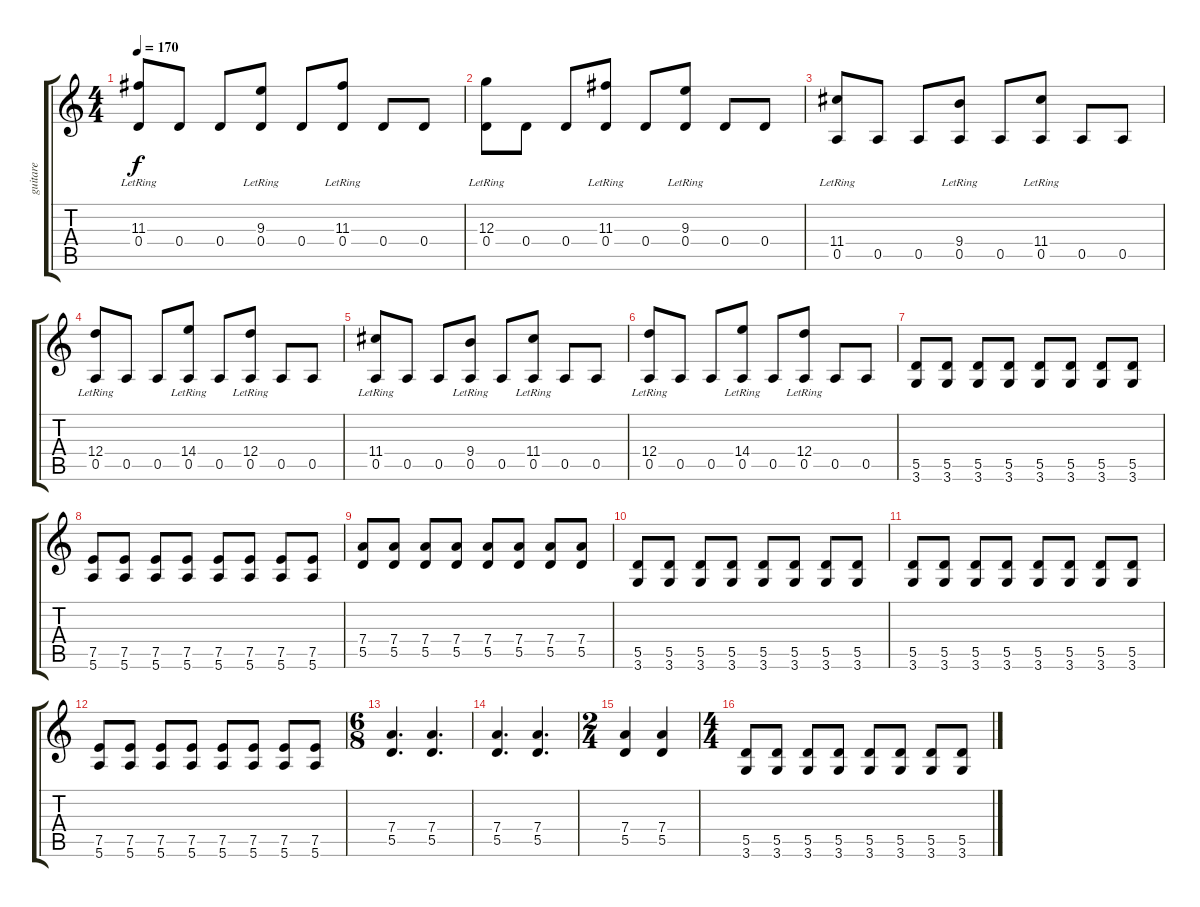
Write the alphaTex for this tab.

\track ("guitare" "guitare") {instrument distortionguitar}
\staff {score tabs}
\tuning (E4 B3 G3 D3 A2 E2) {hide}
\ts (4 4)
\tempo 170
\clef g2
\ks c
(11.3{lr} 0.4).8{dy f} 0.4.8 0.4.8 (9.3{lr} 0.4).8 0.4.8 (11.3{lr} 0.4).8 0.4.8 0.4.8 |
(12.3{lr} 0.4).8 0.4.8 0.4.8 (11.3{lr} 0.4).8 0.4.8 (9.3{lr} 0.4).8 0.4.8 0.4.8 |
(11.4{lr} 0.5).8 0.5.8 0.5.8 (9.4{lr} 0.5).8 0.5.8 (11.4{lr} 0.5).8 0.5.8 0.5.8 |
(12.4{lr} 0.5).8 0.5.8 0.5.8 (14.4{lr} 0.5).8 0.5.8 (12.4{lr} 0.5).8 0.5.8 0.5.8 |
(11.4{lr} 0.5).8 0.5.8 0.5.8 (9.4{lr} 0.5).8 0.5.8 (11.4{lr} 0.5).8 0.5.8 0.5.8 |
(12.4{lr} 0.5).8 0.5.8 0.5.8 (14.4{lr} 0.5).8 0.5.8 (12.4{lr} 0.5).8 0.5.8 0.5.8 |
(5.5 3.6).8 (5.5 3.6).8 (5.5 3.6).8 (5.5 3.6).8 (5.5 3.6).8 (5.5 3.6).8 (5.5 3.6).8 (5.5 3.6).8 |
(7.5 5.6).8 (7.5 5.6).8 (7.5 5.6).8 (7.5 5.6).8 (7.5 5.6).8 (7.5 5.6).8 (7.5 5.6).8 (7.5 5.6).8 |
(7.4 5.5).8 (7.4 5.5).8 (7.4 5.5).8 (7.4 5.5).8 (7.4 5.5).8 (7.4 5.5).8 (7.4 5.5).8 (7.4 5.5).8 |
(5.5 3.6).8 (5.5 3.6).8 (5.5 3.6).8 (5.5 3.6).8 (5.5 3.6).8 (5.5 3.6).8 (5.5 3.6).8 (5.5 3.6).8 |
(5.5 3.6).8 (5.5 3.6).8 (5.5 3.6).8 (5.5 3.6).8 (5.5 3.6).8 (5.5 3.6).8 (5.5 3.6).8 (5.5 3.6).8 |
(7.5 5.6).8 (7.5 5.6).8 (7.5 5.6).8 (7.5 5.6).8 (7.5 5.6).8 (7.5 5.6).8 (7.5 5.6).8 (7.5 5.6).8 |
\ts (6 8)
(7.4 5.5).4{d} (7.4 5.5).4{d} |
(7.4 5.5).4{d} (7.4 5.5).4{d} |
\ts (2 4)
(7.4 5.5).4 (7.4 5.5).4 |
\ts (4 4)
(5.5 3.6).8 (5.5 3.6).8 (5.5 3.6).8 (5.5 3.6).8 (5.5 3.6).8 (5.5 3.6).8 (5.5 3.6).8 (5.5 3.6).8
